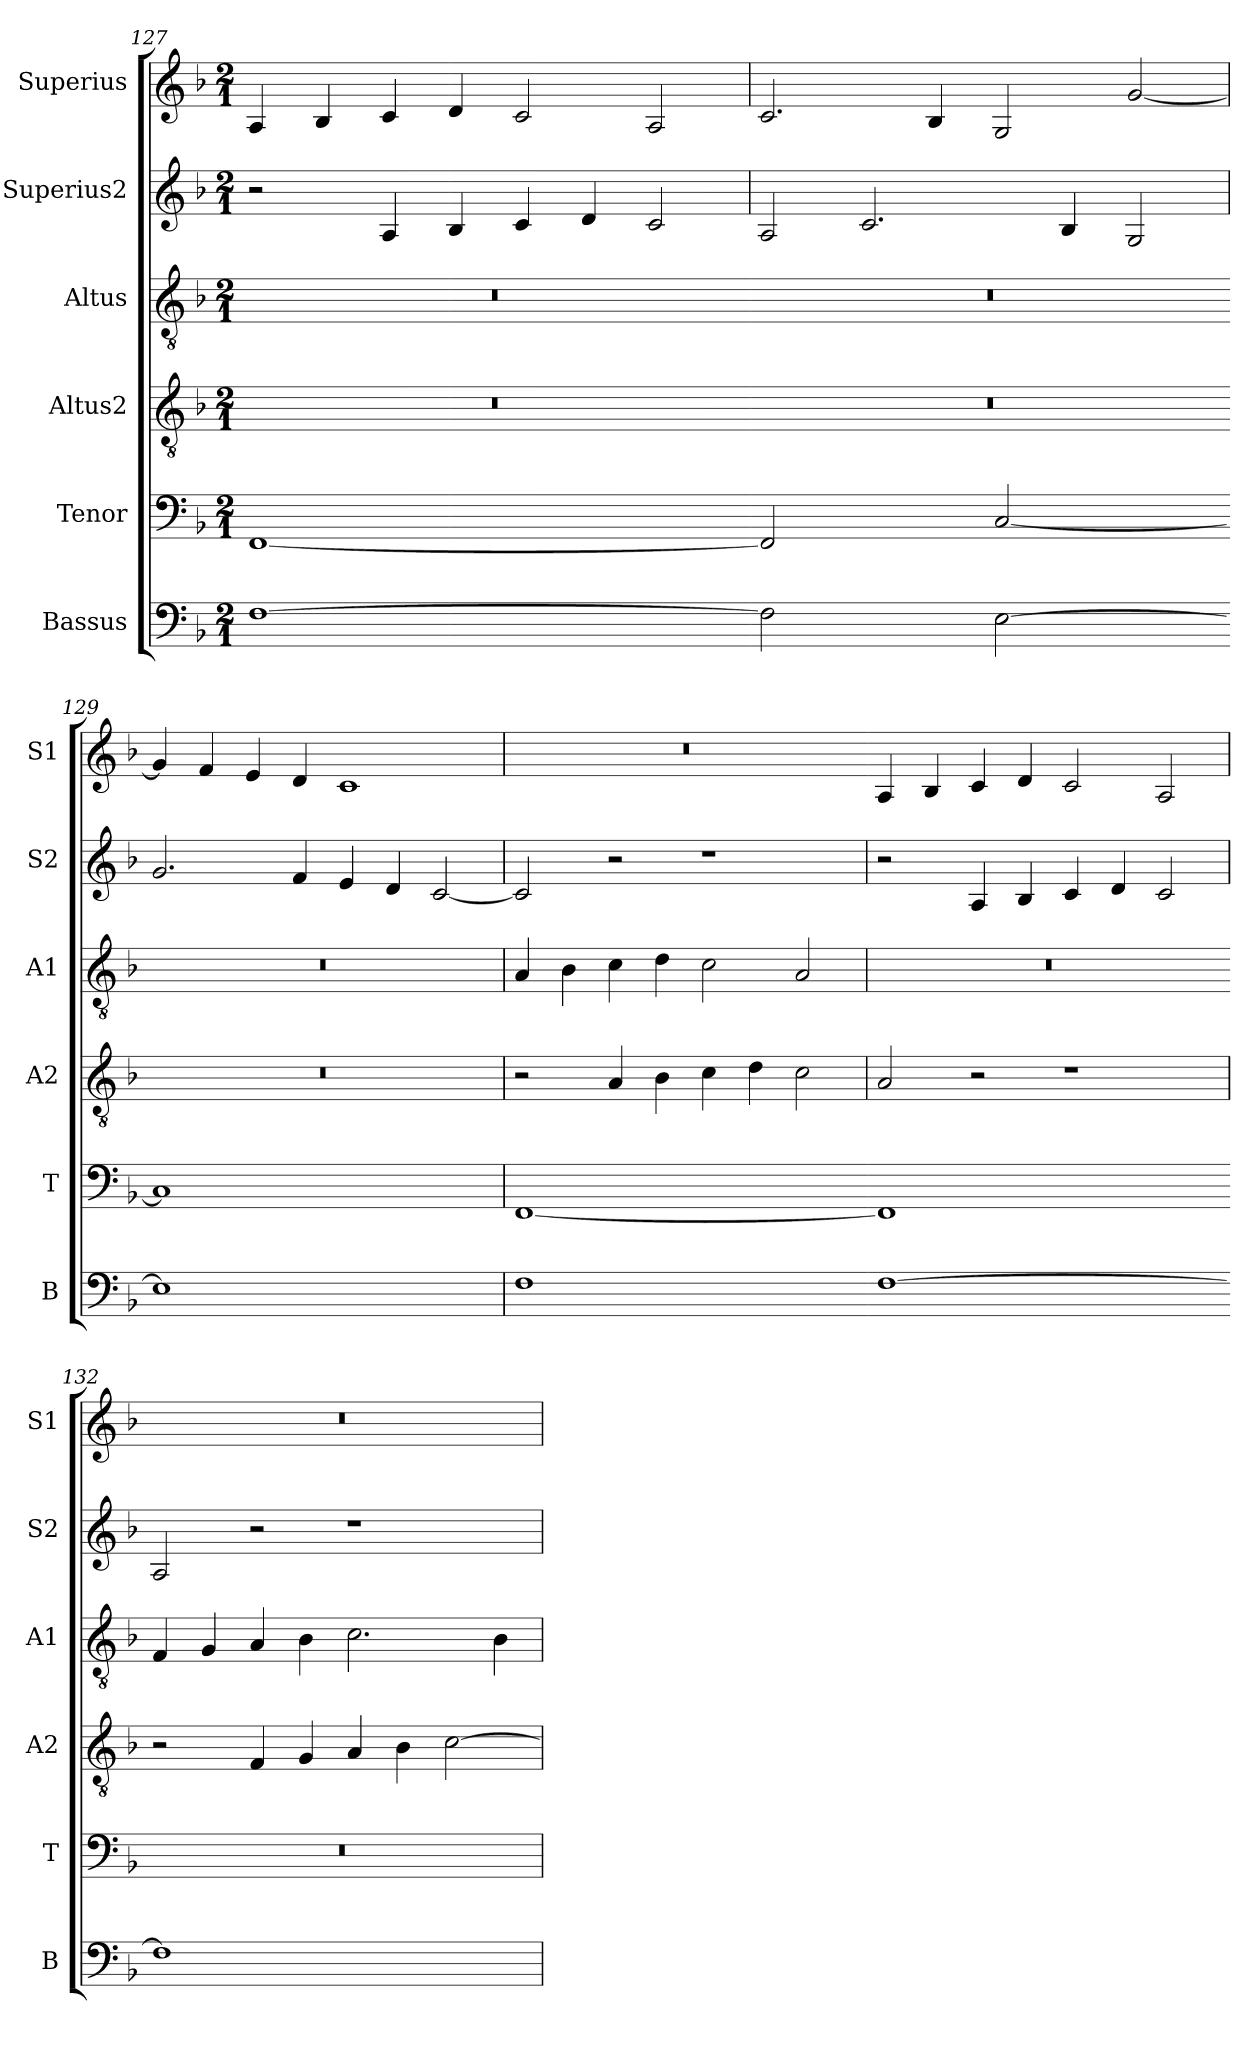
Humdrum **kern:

**kern	**kern	**kern	**kern	**kern	**kern
*part6	*part5	*part4	*part3	*part2	*part1
*staff6	*staff5	*staff4	*staff3	*staff2	*staff1
*I"Bassus	*I"Tenor	*I"Altus2	*I"Altus	*I"Superius2	*I"Superius
*I'B	*I'T	*I'A2	*I'A1	*I'S2	*I'S1
*clefF4	*clefF4	*clefGv2	*clefGv2	*clefG2	*clefG2
*k[b-]	*k[b-]	*k[b-]	*k[b-]	*k[b-]	*k[b-]
*M2/1	*M2/1	*M2/1	*M2/1	*M2/1	*M2/1
=127	=127	=127	=127	=127	=127
!LO:N:vis=1	!LO:N:vis=1	!	!	!	!
[0F	[0FF	0r	0r	2r	4A/
.	.	.	.	.	4B-/
.	.	.	.	4A/	4c/
.	.	.	.	4B-/	4d/
.	.	.	.	4c/	2c/
.	.	.	.	4d/	.
.	.	.	.	2c/	2A/
=128-	=128-	=128	=128	=128	=128
!LO:N:vis=2	!LO:N:vis=2	!	!	!	!
1F]	1FF]	0r	0r	2A/	2.c/
.	.	.	.	2.c/	.
.	.	.	.	.	4B-/
!LO:N:vis=2	!LO:N:vis=2	!	!	!	!
[1E	[1C	.	.	.	2G/
.	.	.	.	4B-/	.
.	.	.	.	2G/	[2g/
=129-	=129-	=129	=129	=129	=129
!LO:N:vis=1	!LO:N:vis=1	!	!	!	!
0E]	0C]	0r	0r	2.g/	4g/]
.	.	.	.	.	4f/
.	.	.	.	.	4e/
.	.	.	.	4f/	4d/
.	.	.	.	4e/	1c
.	.	.	.	4d/	.
.	.	.	.	[2c/	.
=130	=130	=130	=130	=130	=130
!LO:N:vis=1	!LO:N:vis=1	!	!	!	!
0F	[0FF	2r	4A/	2c/]	0r
.	.	.	4B-\	.	.
.	.	4A/	4c\	2r	.
.	.	4B-\	4d\	.	.
.	.	4c\	2c\	1r	.
.	.	4d\	.	.	.
.	.	2c\	2A/	.	.
=131-	=131-	=131	=131	=131	=131
!LO:N:vis=1	!LO:N:vis=1	!	!	!	!
[0F	0FF]	2A/	0r	2r	4A/
.	.	.	.	.	4B-/
.	.	2r	.	4A/	4c/
.	.	.	.	4B-/	4d/
.	.	1r	.	4c/	2c/
.	.	.	.	4d/	.
.	.	.	.	2c/	2A/
=132-	=132-	=132	=132	=132	=132
!LO:N:vis=1	!LO:N:vis=1	!	!	!	!
0F]	0r	2r	4F/	2A/	0r
.	.	.	4G/	.	.
.	.	4F/	4A/	2r	.
.	.	4G/	4B-\	.	.
.	.	4A/	2.c\	1r	.
.	.	4B-\	.	.	.
.	.	[2c\	.	.	.
.	.	.	4B-\	.	.
=	=	=	=	=	=
*-	*-	*-	*-	*-	*-
